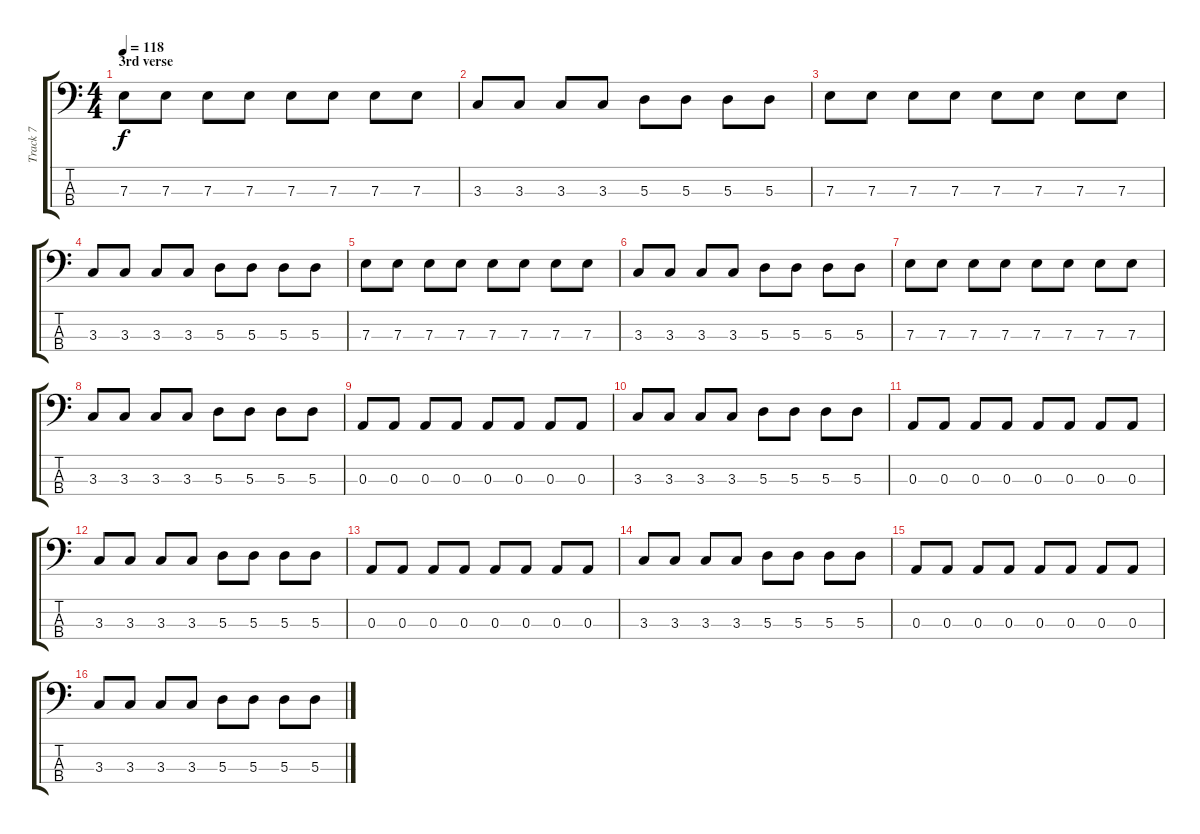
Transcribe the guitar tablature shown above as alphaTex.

\track ("Track 7" "Track 7") {instrument electricbasspick}
\staff {score tabs}
\tuning (G2 D2 A1 E1) {hide}
\ts (4 4)
\section ("" "3rd verse")
\tempo 118
\clef f4
\ks c
7.3.8{dy f} 7.3.8 7.3.8 7.3.8 7.3.8 7.3.8 7.3.8 7.3.8 |
3.3.8 3.3.8 3.3.8 3.3.8 5.3.8 5.3.8 5.3.8 5.3.8 |
7.3.8 7.3.8 7.3.8 7.3.8 7.3.8 7.3.8 7.3.8 7.3.8 |
3.3.8 3.3.8 3.3.8 3.3.8 5.3.8 5.3.8 5.3.8 5.3.8 |
7.3.8 7.3.8 7.3.8 7.3.8 7.3.8 7.3.8 7.3.8 7.3.8 |
3.3.8 3.3.8 3.3.8 3.3.8 5.3.8 5.3.8 5.3.8 5.3.8 |
7.3.8 7.3.8 7.3.8 7.3.8 7.3.8 7.3.8 7.3.8 7.3.8 |
3.3.8 3.3.8 3.3.8 3.3.8 5.3.8 5.3.8 5.3.8 5.3.8 |
0.3.8 0.3.8 0.3.8 0.3.8 0.3.8 0.3.8 0.3.8 0.3.8 |
3.3.8 3.3.8 3.3.8 3.3.8 5.3.8 5.3.8 5.3.8 5.3.8 |
0.3.8 0.3.8 0.3.8 0.3.8 0.3.8 0.3.8 0.3.8 0.3.8 |
3.3.8 3.3.8 3.3.8 3.3.8 5.3.8 5.3.8 5.3.8 5.3.8 |
0.3.8 0.3.8 0.3.8 0.3.8 0.3.8 0.3.8 0.3.8 0.3.8 |
3.3.8 3.3.8 3.3.8 3.3.8 5.3.8 5.3.8 5.3.8 5.3.8 |
0.3.8 0.3.8 0.3.8 0.3.8 0.3.8 0.3.8 0.3.8 0.3.8 |
3.3.8 3.3.8 3.3.8 3.3.8 5.3.8 5.3.8 5.3.8 5.3.8
